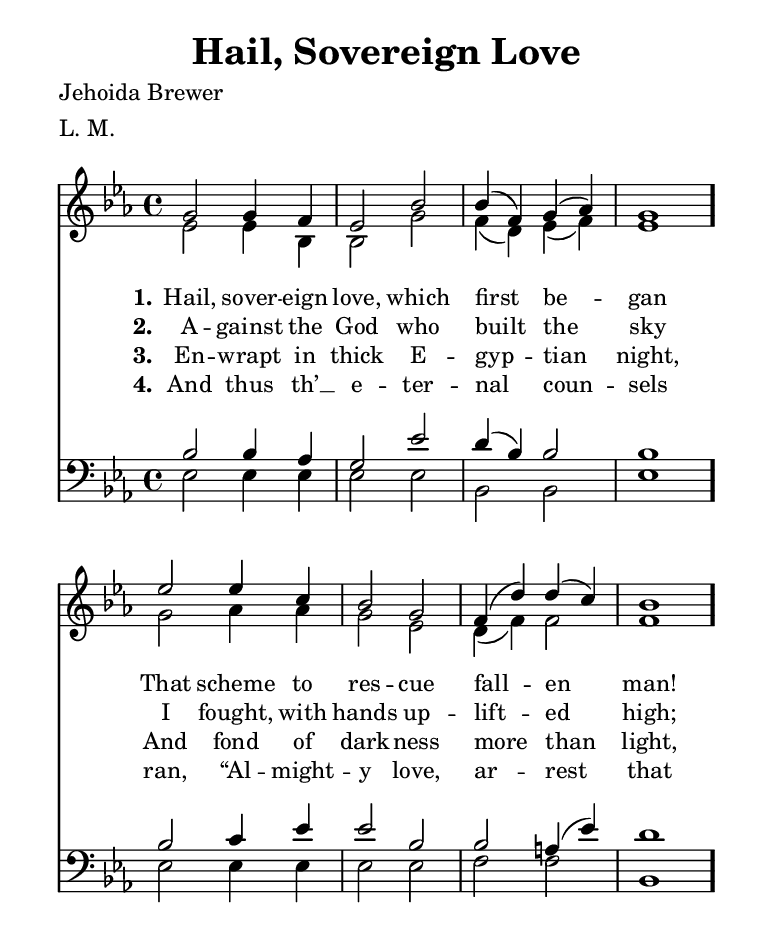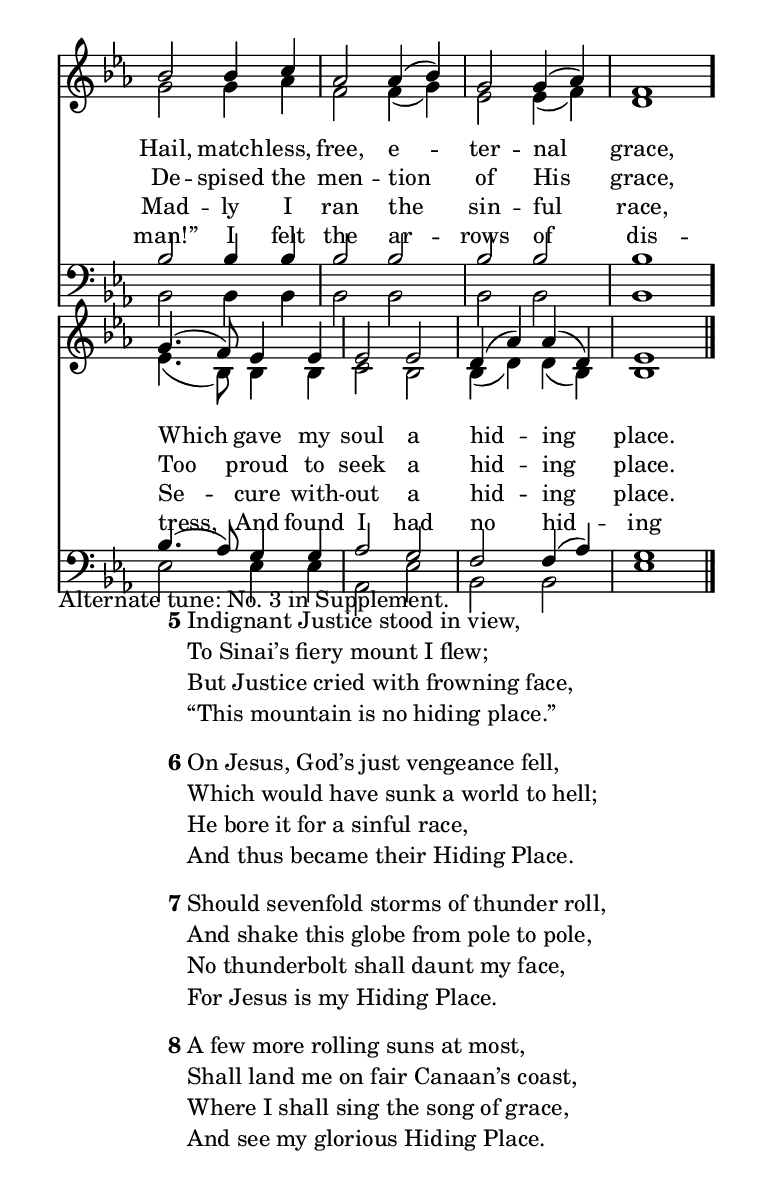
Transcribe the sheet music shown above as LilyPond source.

\include "common/global.ily"
\paper {
  \include "common/paper.ily"
  ragged-bottom = ##t
  ragged-last-bottom = ##t
  systems-per-page = 2
  %page-count = ##f
}

\header{
  hymnnumber = "88"
  title = "Hail, Sovereign Love"
  tunename = "Bera"
  meter = "L. M."
  poet = "Jehoida Brewer"
  %composer = ""
  %copyright = ""
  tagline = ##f
}

% for fermata in MIDI
ta = { \tempo 4=110 }
tb = { \tempo 4=55  }

patternAA = { c2       c4 c4 | c2 c2      | c4( c4) c4( c4) | c1 }
patternAB = { c2       c4 c4 | c2 c2      | c4( c4) c2      | c1 }
patternAC = { c2       c4 c4 | c2 c2      | c2      c2      | c1 }
patternAD = { c2       c4 c4 | c2 c2      | c2      c4( c4) | c1 }
patternAE = { c2       c4 c4 | c2 c4( c4) | c2      c4( c4) | c1 }
patternAF = { c4.( c8) c4 c4 | c2 c2      | c4( c4) c4( c4) | c1 }
patternAG = { c4.( c8) c4 c4 | c2 c2      | c2      c4( c4) | c1 }

global = {
  \include "common/overrides.ily"
  \override Staff.TimeSignature.style = #'()
  \time 4/4
  \override Score.MetronomeMark.transparent = ##t % hide all fermata changes too
  \ta
  \key ees \major
  %\partial 4
  \autoBeamOff
}

notesSoprano = {
\global
\relative c'' {

  \changePitch \patternAA { g g f | ees bes' bes f g aes | g }
  \changePitch \patternAA { ees' ees c | bes g | f d' d c | bes }
  \changePitch \patternAE { bes bes c | aes aes bes | g g aes | f }
  \changePitch \patternAF { g f ees ees | ees ees | d aes' aes d, | ees }

  \bar "|."

}
}

notesAlto = {
\global
\relative e' {

  \changePitch \patternAA { ees ees bes | bes g' | f d ees f | ees }
  \changePitch \patternAB { g aes aes | g ees | d f f | f }
  \changePitch \patternAE { g g aes | f f g | ees ees f | d }
  \changePitch \patternAF { ees bes bes bes | c bes | bes d d bes | bes }

}
}

notesTenor = {
\global
\relative a {

  \changePitch \patternAB { bes bes aes | g ees' | d bes bes | bes }
  \changePitch \patternAD { bes | c ees | ees bes | bes a ees' | d }
  \changePitch \patternAC { bes bes bes | bes bes | bes bes | bes }
  \changePitch \patternAG { bes aes | g g | aes g | f f aes | g }

}
}

notesBass = {
\global
\relative f {

  \changePitch \patternAC { ees ees ees | ees ees | bes bes | ees }
  \changePitch \patternAC { ees ees ees | ees ees | f f | bes, }
  \changePitch \patternAC { bes bes bes | bes bes | bes bes | bes }
  \changePitch \patternAC { ees ees ees | aes, ees' | bes bes | ees }

}
}

wordsA = \lyricmode {
\set stanza = "1."

Hail, sover -- eign love, which first be -- gan \bar "."
That scheme to res -- cue fall -- en man! \bar "."
Hail, match -- less, free, e -- ter -- nal grace, \bar "."
Which gave my soul a hid -- ing place. \bar "."

}

wordsB = \lyricmode {
\set stanza = "2."

A -- gainst the God who built the sky
I fought, with hands up -- lift -- ed high;
De -- spised the men -- tion of His grace,
Too proud to seek a hid -- ing place.

}

wordsC = \lyricmode {
\set stanza = "3."

En -- wrapt in thick E -- gyp -- tian night,
And fond of dark -- ness more than light,
Mad -- ly I ran the sin -- ful race,
Se -- cure with -- out a hid -- ing place.

}

wordsD = \lyricmode {
\set stanza = "4."

And thus th’ __ e -- ter -- nal coun -- sels ran,
“Al -- might -- y love, ar -- rest that man!”
I felt the ar -- rows of dis -- tress,
And found I had no hid -- ing place.

}

wordsE = \markuplist {

\line { Indignant Justice stood in view, }
\line { To Sinai’s fiery mount I flew; }
\line { But Justice cried with frowning face, }
\line { “This mountain is no hiding place.” }

}

wordsF = \markuplist {

\line { On Jesus, God’s just vengeance fell, }
\line { Which would have sunk a world to hell; }
\line { He bore it for a sinful race, }
\line { And thus became their Hiding Place. }

}

wordsG = \markuplist {

\line { Should sevenfold storms of thunder roll, }
\line { And shake this globe from pole to pole, }
\line { No thunderbolt shall daunt my face, }
\line { For Jesus is my Hiding Place. }

}

wordsH = \markuplist {

\line { A few more rolling suns at most, }
\line { Shall land me on fair Canaan’s coast, }
\line { Where I shall sing the song of grace, }
\line { And see my glorious Hiding Place. }

}

\score {
  \context ChoirStaff <<
    \context Staff = upper <<
      \set ChoirStaff.systemStartDelimiter = #'SystemStartBar
      \context Voice  = sopranos { \voiceOne << \notesSoprano >> }
      \context Voice  = altos { \voiceTwo << \notesAlto >> }
      \context Lyrics = one   \lyricsto sopranos \wordsA
      \context Lyrics = two   \lyricsto sopranos \wordsB
      \context Lyrics = three \lyricsto sopranos \wordsC
      \context Lyrics = four  \lyricsto sopranos \wordsD
    >>
    \context Staff = men <<
      \clef bass
      \context Voice  = tenors { \voiceOne << \notesTenor >> }
      \context Voice  = basses { \voiceTwo << \notesBass >> }
    >>
  >>
  \layout {
    \include "common/layout.ily"
  }
  \midi{
    \include "common/midi.ily"
  }
}

\noPageBreak

\markup {
	\raise #5
	\line { Alternate tune: No. 3 in Supplement. }
}

\noPageBreak


\markup { \fill-line { \column {
	% TODO centre number above verse as in original
  \line{ \bold 5 \column { \wordsE } } \combine \null \vspace #0.4
  \line{ \bold 6 \column { \wordsF } } \combine \null \vspace #0.4
  \line{ \bold 7 \column { \wordsG } } \combine \null \vspace #0.4
  \line{ \bold 8 \column { \wordsH } } \combine \null \vspace #0.4
} } }

\version "2.18.0"  % necessary for upgrading to future LilyPond versions.

% vi:set et ts=2 sw=2 ai nocindent syntax=lilypond:
